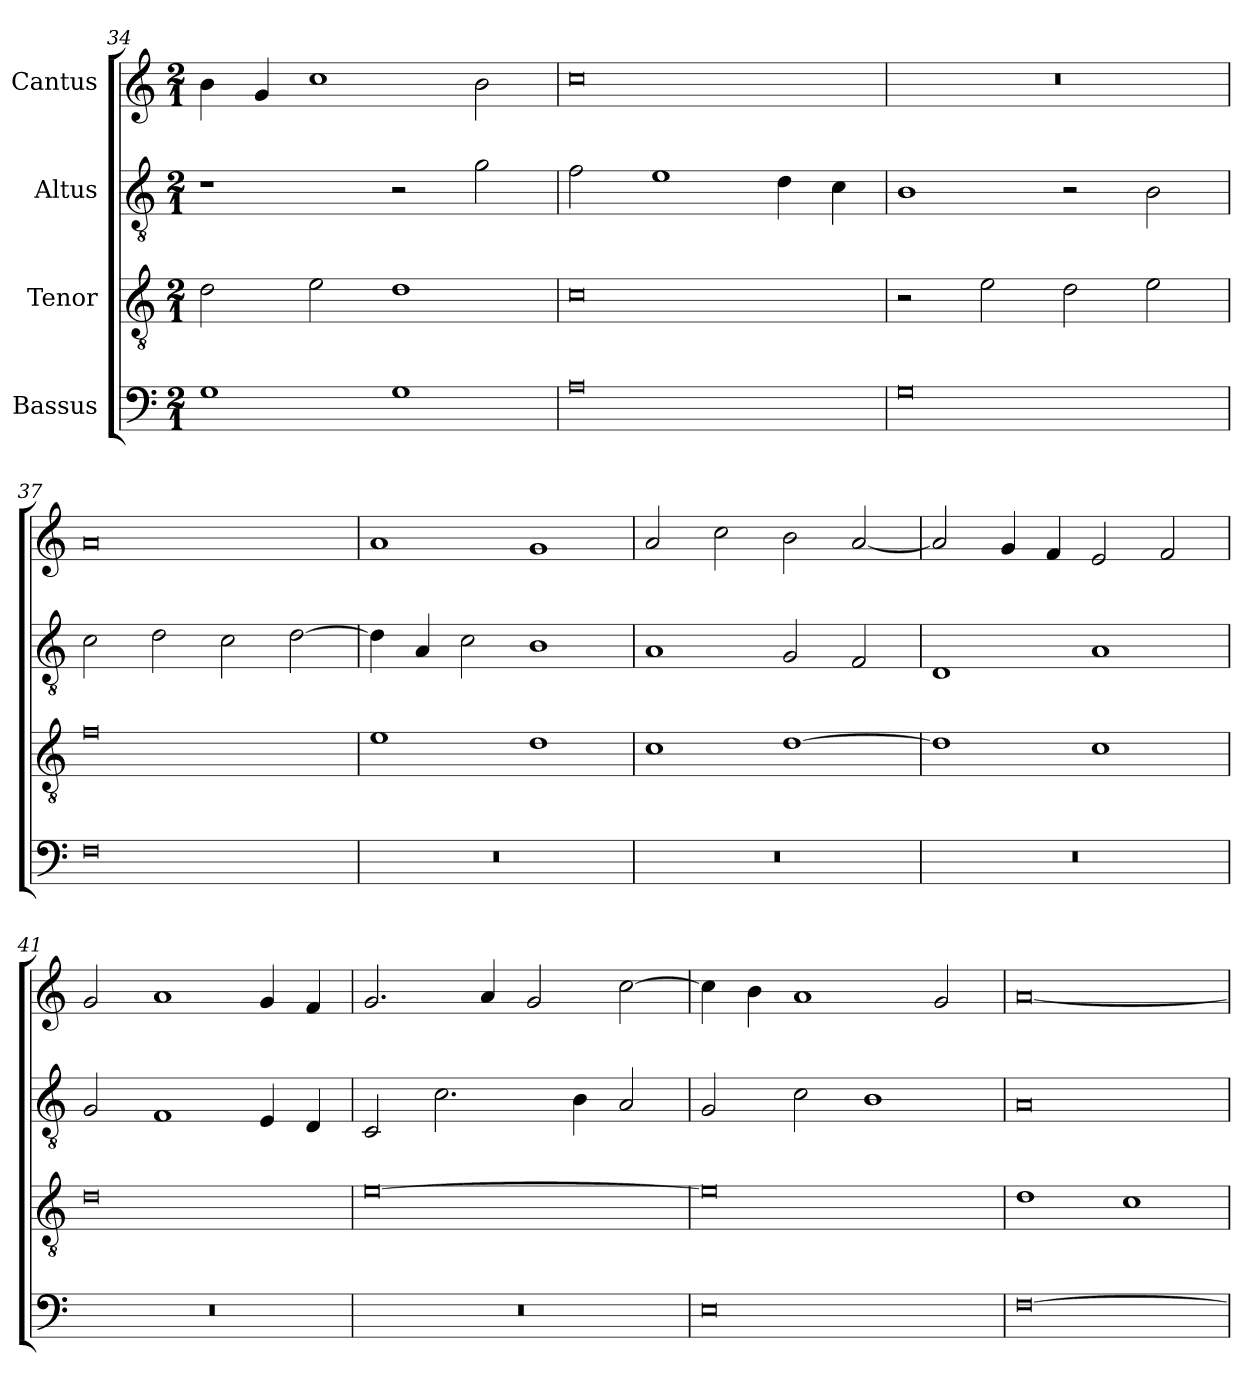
**kern	**kern	**kern	**kern
*part4	*part3	*part2	*part1
*staff4	*staff3	*staff2	*staff1
*I"Bassus	*I"Tenor	*I"Altus	*I"Cantus
*clefF4	*clefGv2	*clefGv2	*clefG2
*	*ITrd7c12	*ITrd7c12	*
*k[]	*k[]	*k[]	*k[]
*C:	*C:	*C:	*C:
*M2/1	*M2/1	*M2/1	*M2/1
=34	=34	=34	=34
1Gi	2Di\	1r	4bi\
.	.	.	4gi/
.	2Ei\	.	1cci
1Gi	1Di	2r	.
.	.	2Gi\	2bi\
=35	=35	=35	=35
0Ai	0Ci	2Fi\	0cci
.	.	1Ei	.
.	.	4Di\	.
.	.	4Ci\	.
!!LO:LB:g=z
=36	=36	=36	=36
!	!	!	!LO:N:vis=1
0Gi	2r	1BBi	0r
.	2Ei\	.	.
.	2Di\	2r	.
.	2Ei\	2BBi\	.
=37	=37	=37	=37
0Fi	0Fi	2Ci\	0ai
.	.	2Di\	.
.	.	2Ci\	.
.	.	[>2Di\	.
=38	=38	=38	=38
!LO:N:vis=1	!	!	!
0r	1Ei	4Di\]	1ai
.	.	4AAi/	.
.	.	2Ci\	.
.	1Di	1BBi	1gi
=39	=39	=39	=39
!LO:N:vis=1	!	!	!
0r	1Ci	1AAi	2ai/
.	.	.	2cci\
.	[>1Di	2GGi/	2bi\
.	.	2FFi/	[<2ai/
=40	=40	=40	=40
!LO:N:vis=1	!	!	!
0r	1Di]	1DDi	2ai/]
.	.	.	4gi/
.	.	.	4fi/
.	1Ci	1AAi	2ei/
.	.	.	2fi/
!!LO:LB:g=z
=41	=41	=41	=41
!LO:N:vis=1	!	!	!
0r	0Di	2GGi/	2gi/
.	.	1FFi	1ai
.	.	4EEi/	4gi/
.	.	4DDi/	4fi/
=42	=42	=42	=42
!LO:N:vis=1	!	!	!
0r	[>0Ei	2CCi/	2.gi/
.	.	2.Ci\	.
.	.	.	4ai/
.	.	.	2gi/
.	.	4BBi\	.
.	.	2AAi/	[>2cci\
=43	=43	=43	=43
0Ei	0Ei]	2GGi/	4cci\]
.	.	.	4bi\
.	.	2Ci\	1ai
.	.	1BBi	.
.	.	.	2gi/
=44	=44	=44	=44
[>0Fi	1Di	0AAi	[<0ai
.	1Ci	.	.
=	=	=	=
*-	*-	*-	*-
